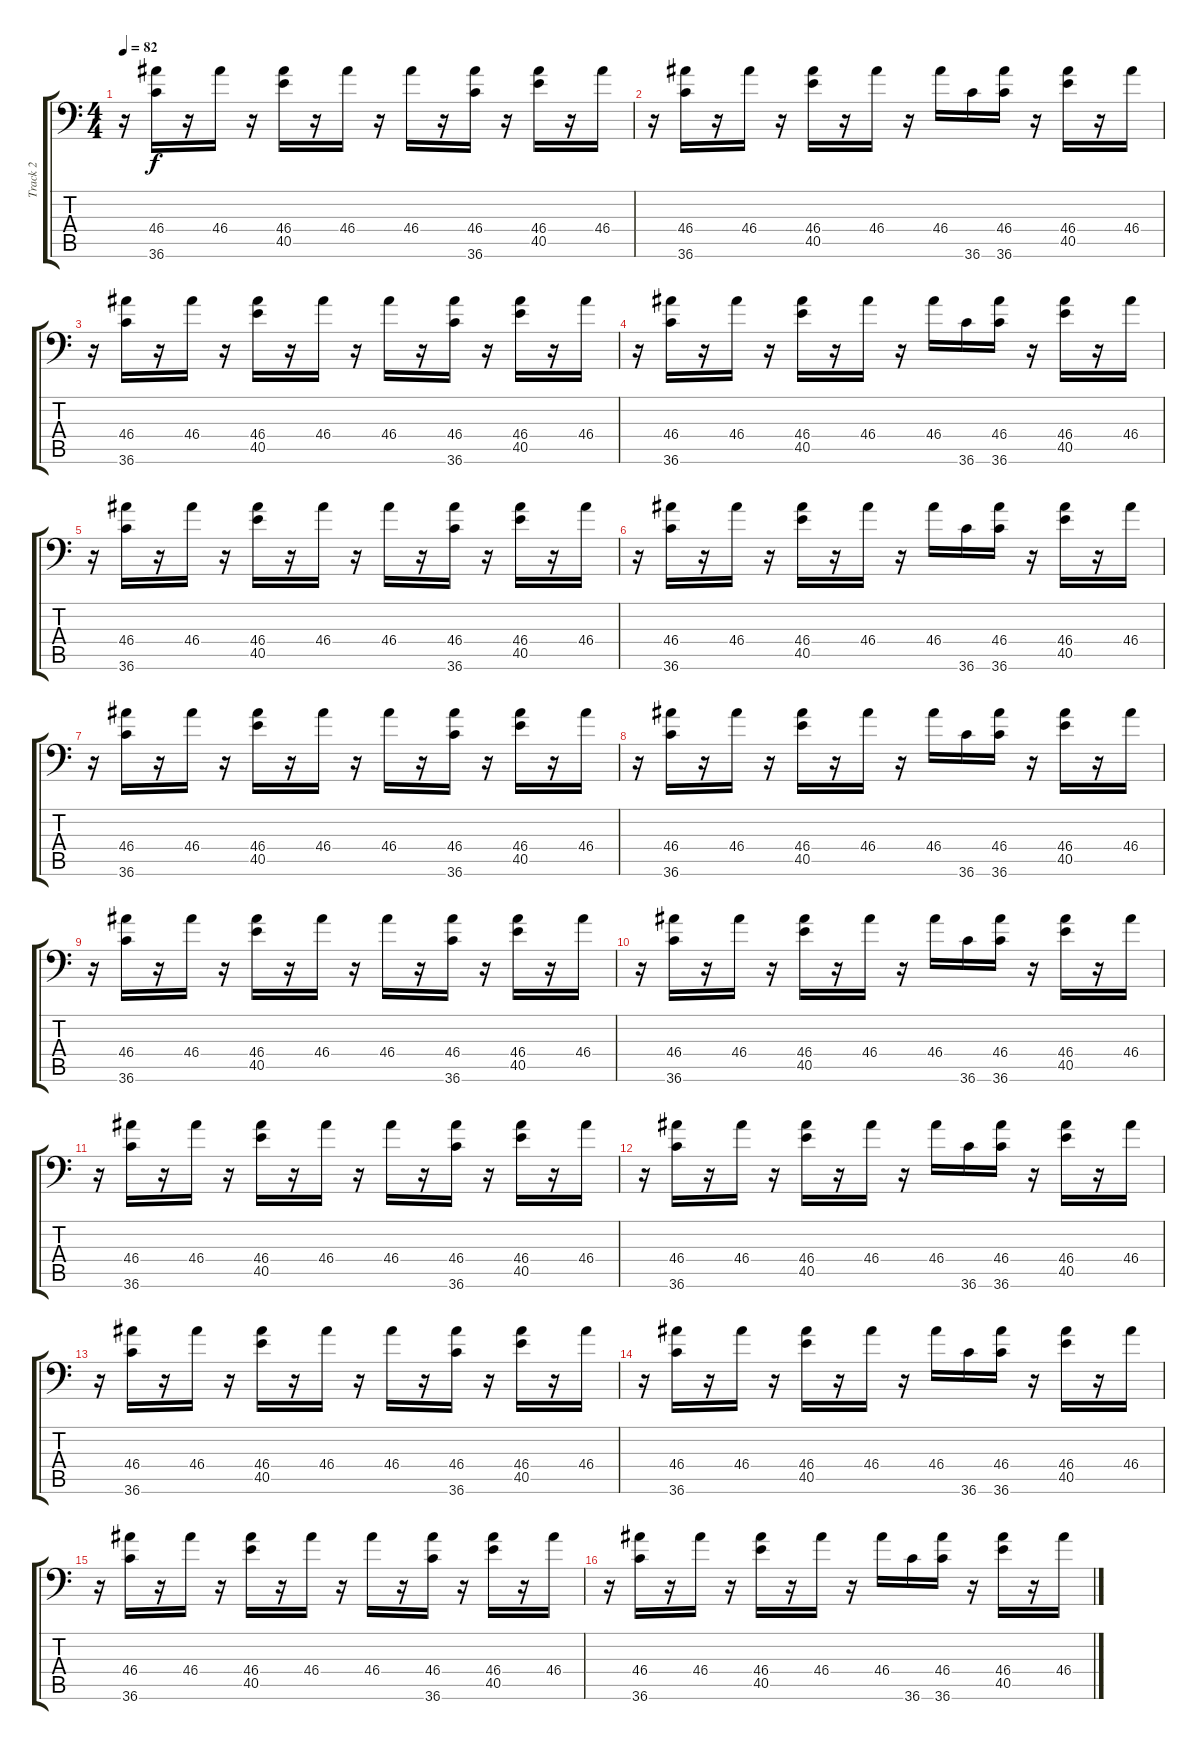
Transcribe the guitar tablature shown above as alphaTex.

\track ("Track 2" "Track 2") {instrument acousticgrandpiano}
\staff {score tabs}
\tuning (C-1 C-1 C-1 C-1 C-1 C-1) {hide}
\ts (4 4)
\tempo 82
\clef f4
\ks c
r.16{dy f} (46.4 36.6).16 r.16 46.4.16 r.16 (46.4 40.5).16 r.16 46.4.16 r.16 46.4.16 r.16 (46.4 36.6).16 r.16 (46.4 40.5).16 r.16 46.4.16 |
r.16 (46.4 36.6).16 r.16 46.4.16 r.16 (46.4 40.5).16 r.16 46.4.16 r.16 46.4.16 36.6.16 (46.4 36.6).16 r.16 (46.4 40.5).16 r.16 46.4.16 |
r.16 (46.4 36.6).16 r.16 46.4.16 r.16 (46.4 40.5).16 r.16 46.4.16 r.16 46.4.16 r.16 (46.4 36.6).16 r.16 (46.4 40.5).16 r.16 46.4.16 |
r.16 (46.4 36.6).16 r.16 46.4.16 r.16 (46.4 40.5).16 r.16 46.4.16 r.16 46.4.16 36.6.16 (46.4 36.6).16 r.16 (46.4 40.5).16 r.16 46.4.16 |
r.16 (46.4 36.6).16 r.16 46.4.16 r.16 (46.4 40.5).16 r.16 46.4.16 r.16 46.4.16 r.16 (46.4 36.6).16 r.16 (46.4 40.5).16 r.16 46.4.16 |
r.16 (46.4 36.6).16 r.16 46.4.16 r.16 (46.4 40.5).16 r.16 46.4.16 r.16 46.4.16 36.6.16 (46.4 36.6).16 r.16 (46.4 40.5).16 r.16 46.4.16 |
r.16 (46.4 36.6).16 r.16 46.4.16 r.16 (46.4 40.5).16 r.16 46.4.16 r.16 46.4.16 r.16 (46.4 36.6).16 r.16 (46.4 40.5).16 r.16 46.4.16 |
r.16 (46.4 36.6).16 r.16 46.4.16 r.16 (46.4 40.5).16 r.16 46.4.16 r.16 46.4.16 36.6.16 (46.4 36.6).16 r.16 (46.4 40.5).16 r.16 46.4.16 |
r.16 (46.4 36.6).16 r.16 46.4.16 r.16 (46.4 40.5).16 r.16 46.4.16 r.16 46.4.16 r.16 (46.4 36.6).16 r.16 (46.4 40.5).16 r.16 46.4.16 |
r.16 (46.4 36.6).16 r.16 46.4.16 r.16 (46.4 40.5).16 r.16 46.4.16 r.16 46.4.16 36.6.16 (46.4 36.6).16 r.16 (46.4 40.5).16 r.16 46.4.16 |
r.16 (46.4 36.6).16 r.16 46.4.16 r.16 (46.4 40.5).16 r.16 46.4.16 r.16 46.4.16 r.16 (46.4 36.6).16 r.16 (46.4 40.5).16 r.16 46.4.16 |
r.16 (46.4 36.6).16 r.16 46.4.16 r.16 (46.4 40.5).16 r.16 46.4.16 r.16 46.4.16 36.6.16 (46.4 36.6).16 r.16 (46.4 40.5).16 r.16 46.4.16 |
r.16 (46.4 36.6).16 r.16 46.4.16 r.16 (46.4 40.5).16 r.16 46.4.16 r.16 46.4.16 r.16 (46.4 36.6).16 r.16 (46.4 40.5).16 r.16 46.4.16 |
r.16 (46.4 36.6).16 r.16 46.4.16 r.16 (46.4 40.5).16 r.16 46.4.16 r.16 46.4.16 36.6.16 (46.4 36.6).16 r.16 (46.4 40.5).16 r.16 46.4.16 |
r.16 (46.4 36.6).16 r.16 46.4.16 r.16 (46.4 40.5).16 r.16 46.4.16 r.16 46.4.16 r.16 (46.4 36.6).16 r.16 (46.4 40.5).16 r.16 46.4.16 |
r.16 (46.4 36.6).16 r.16 46.4.16 r.16 (46.4 40.5).16 r.16 46.4.16 r.16 46.4.16 36.6.16 (46.4 36.6).16 r.16 (46.4 40.5).16 r.16 46.4.16
